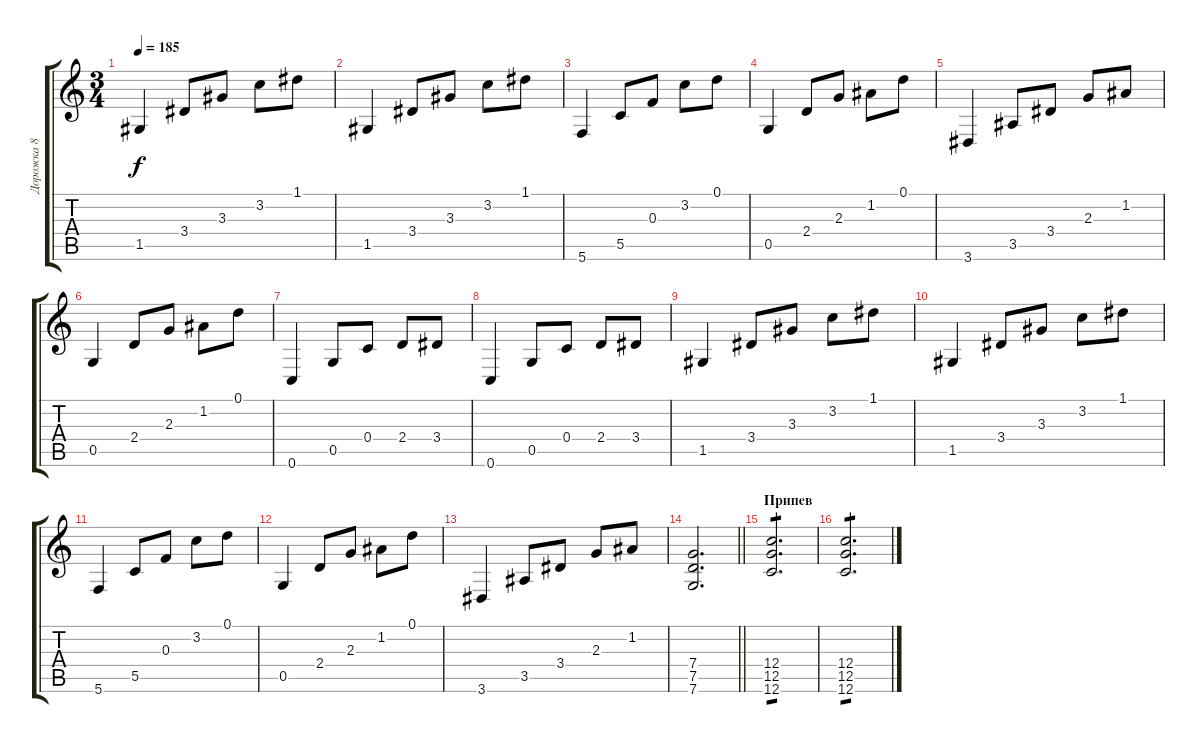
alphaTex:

\track ("Дорожка 8" "Дорожка 8") {instrument overdrivenguitar}
\staff {score tabs}
\tuning (D4 A3 F3 C3 G2 C2) {hide}
\ts (3 4)
\tempo 185
\clef g2
\ks c
1.5.4{dy f} 3.4.8 3.3.8 3.2.8 1.1.8 |
1.5.4 3.4.8 3.3.8 3.2.8 1.1.8 |
5.6.4 5.5.8 0.3.8 3.2.8 0.1.8 |
0.5.4 2.4.8 2.3.8 1.2.8 0.1.8 |
3.6.4 3.5.8 3.4.8 2.3.8 1.2.8 |
0.5.4 2.4.8 2.3.8 1.2.8 0.1.8 |
0.6.4 0.5.8 0.4.8 2.4.8 3.4.8 |
0.6.4 0.5.8 0.4.8 2.4.8 3.4.8 |
1.5.4 3.4.8 3.3.8 3.2.8 1.1.8 |
1.5.4 3.4.8 3.3.8 3.2.8 1.1.8 |
5.6.4 5.5.8 0.3.8 3.2.8 0.1.8 |
0.5.4 2.4.8 2.3.8 1.2.8 0.1.8 |
3.6.4 3.5.8 3.4.8 2.3.8 1.2.8 |
\barLineRight lightlight
(7.4 7.5 7.6).2{d volume 14 instrument overdrivenguitar} |
\section ("" "Припев")
(12.4 12.5 12.6).2{d tp 1} |
(12.4 12.5 12.6).2{d tp 1}
